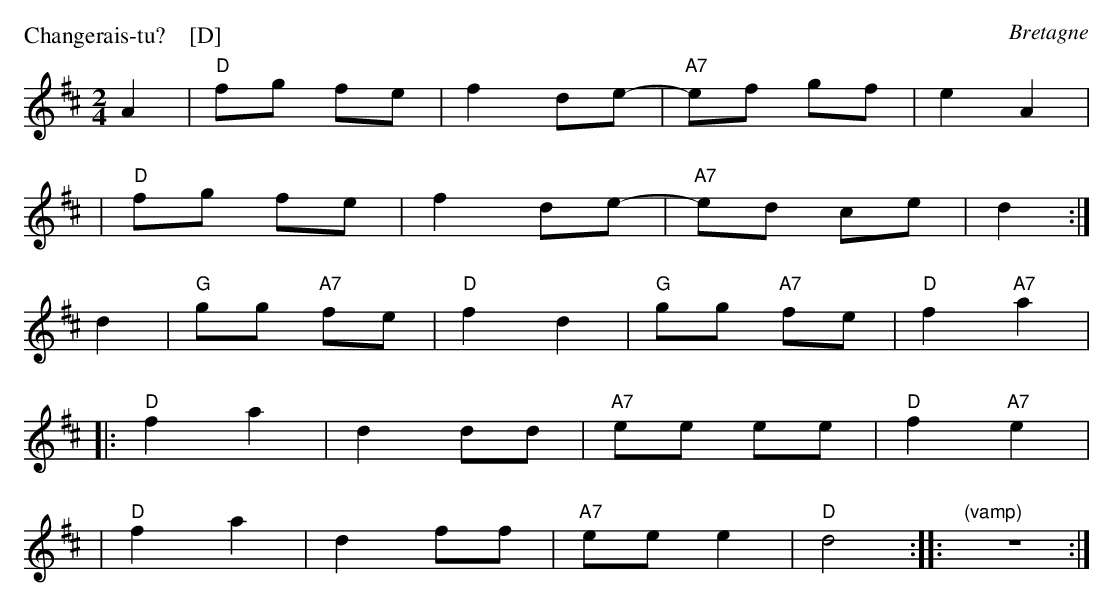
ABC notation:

X:1
P: Changerais-tu?    [D]
O: Bretagne
M: 2/4
L: 1/8
K: D
A2 | "D"fg fe | f2 de-| "A7"ef gf | e2 A2 |
   | "D"fg fe | f2 de-| "A7"ed ce | d2 :|
d2 | "G"gg "A7"fe | "D"f2 d2 | "G"gg "A7"fe | "D"f2 "A7"ka2 |
|: "D"f2 a2 | d2 dd | "A7"ee ee | "D"f2 "A7"e2 |
|  "D"f2 a2 | d2 ff | "A7"ee e2 | "D"d4 :| |: "(vamp)"z4 :|
